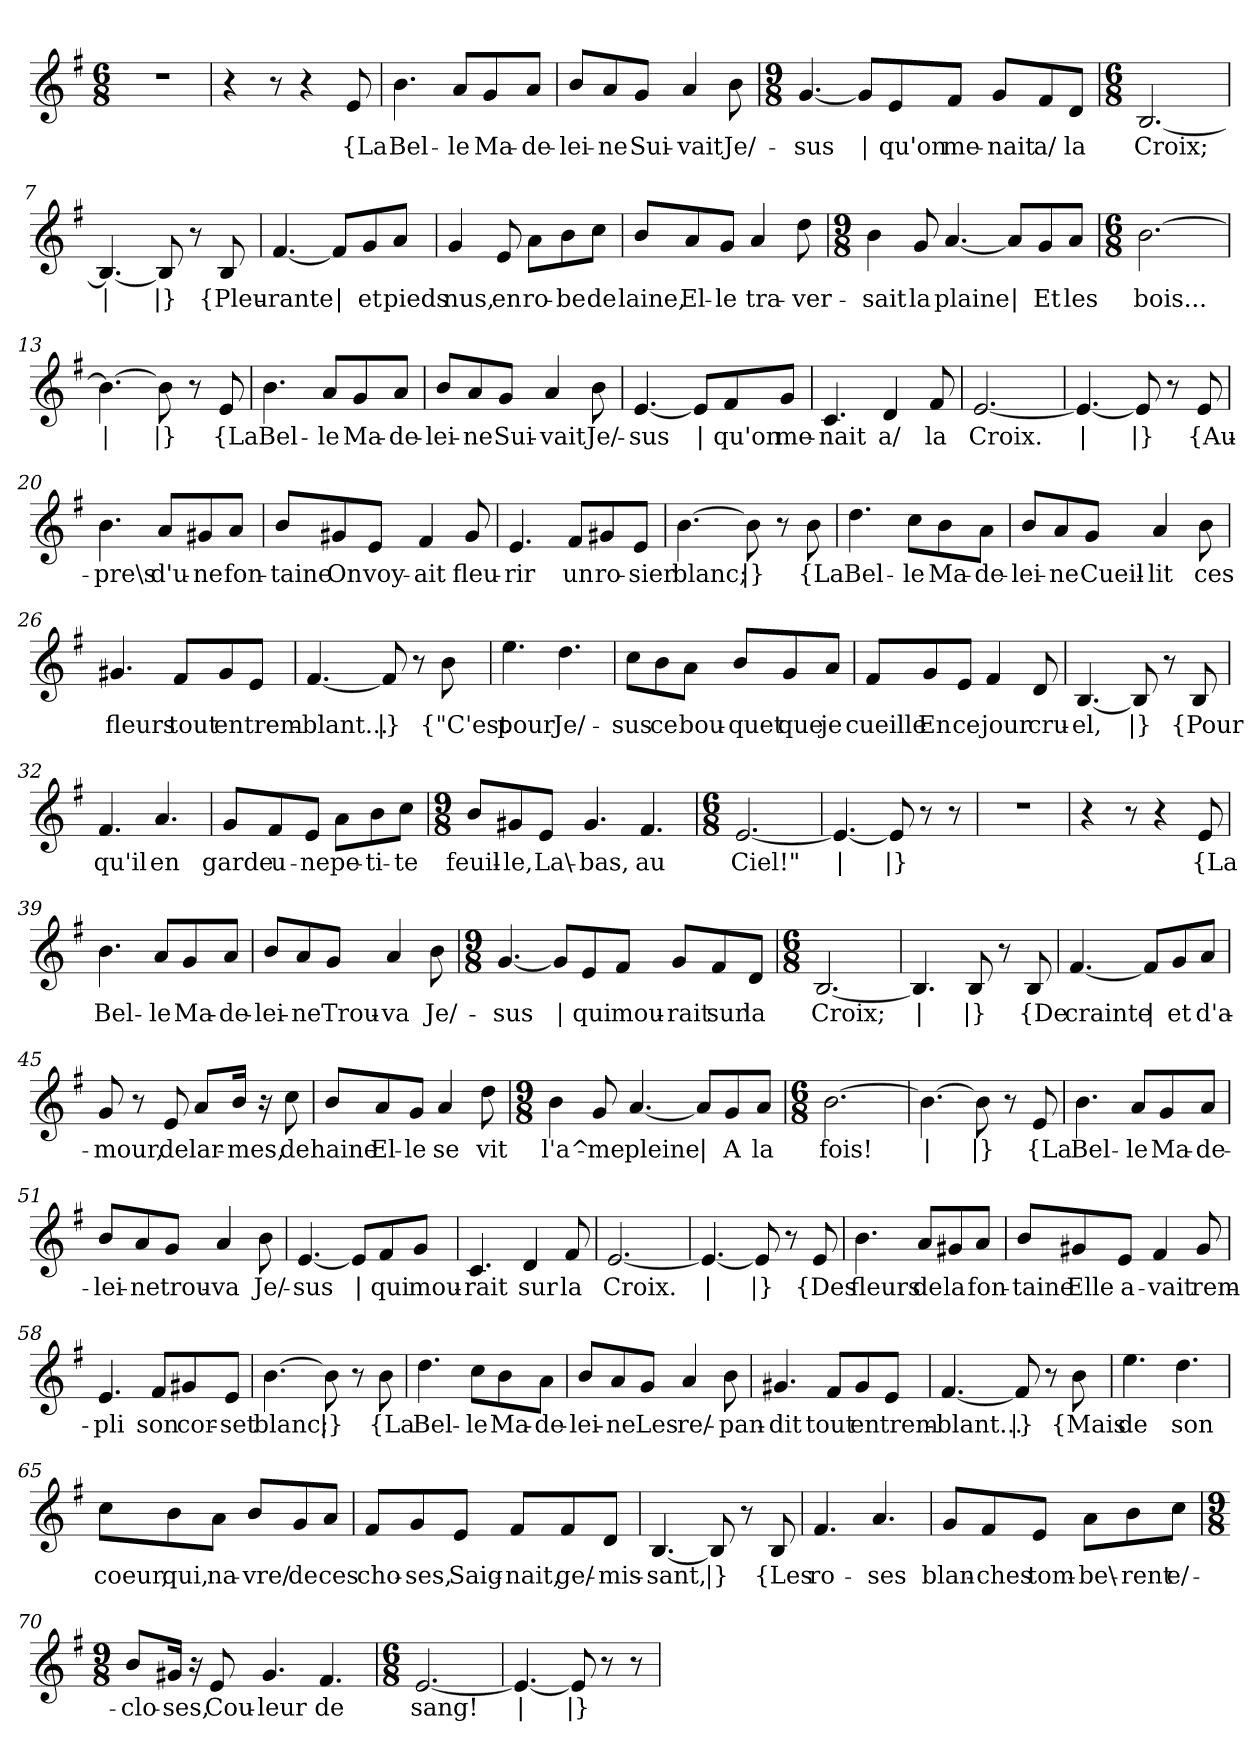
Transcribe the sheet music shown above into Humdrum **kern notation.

**kern	**text
*part1	*part1
*staff1	*staff1
*clefG2	*
*k[f#]	*
*M6/8	*
=1	=1
2.r	.
=2	=2
4r	.
8r	.
4r	.
!	!LO:LY:b
8e/	{La
=3	=3
!	!LO:LY:b
4.b\	Bel-
!	!LO:LY:b
8a/L	-le
!	!LO:LY:b
8g/	Ma-
!	!LO:LY:b
8a/J	-de-
=4	=4
!	!LO:LY:b
8b/L	-lei-
!	!LO:LY:b
8a/	-ne
!	!LO:LY:b
8g/J	Sui-
!	!LO:LY:b
4a/	-vait
!	!LO:LY:b
8b\	Je/-
=5	=5
*M9/8	*
!	!LO:LY:b
[4.g/	-sus
!	!LO:LY:b
8g/L]	|
!	!LO:LY:b
8e/	qu'on
!	!LO:LY:b
8f#/J	me-
!	!LO:LY:b
8g/L	-nait
!	!LO:LY:b
8f#/	a/
!	!LO:LY:b
8d/J	la
=6	=6
*M6/8	*
!	!LO:LY:b
[2.B/	Croix;
!!LO:LB:g=z
=7	=7
!	!LO:LY:b
4.B/_	|
!	!LO:LY:b
8B/]	|}
8r	.
!	!LO:LY:b
8B/	{Pleu-
=8	=8
!	!LO:LY:b
[4.f#/	-rante
!	!LO:LY:b
8f#/L]	|
!	!LO:LY:b
8g/	et
!	!LO:LY:b
8a/J	pieds
=9	=9
!	!LO:LY:b
4g/	nus,
!	!LO:LY:b
8e/	en
!	!LO:LY:b
8a\L	ro-
!	!LO:LY:b
8b\	-be
!	!LO:LY:b
8cc\J	de
=10	=10
!	!LO:LY:b
8b/L	laine,
!	!LO:LY:b
8a/	El-
!	!LO:LY:b
8g/J	-le
!	!LO:LY:b
4a/	tra-
!	!LO:LY:b
8dd\	-ver-
=11	=11
*M9/8	*
!	!LO:LY:b
4b\	-sait
!	!LO:LY:b
8g/	la
!	!LO:LY:b
[4.a/	plaine
!	!LO:LY:b
8a/L]	|
!	!LO:LY:b
8g/	Et
!	!LO:LY:b
8a/J	les
!!LO:LB:g=z
=12	=12
*M6/8	*
!	!LO:LY:b
[2.b\	bois...
=13	=13
!	!LO:LY:b
4.b\_	|
!	!LO:LY:b
8b\]	|}
8r	.
!	!LO:LY:b
8e/	{La
=14	=14
!	!LO:LY:b
4.b\	Bel-
!	!LO:LY:b
8a/L	-le
!	!LO:LY:b
8g/	Ma-
!	!LO:LY:b
8a/J	-de-
=15	=15
!	!LO:LY:b
8b/L	-lei-
!	!LO:LY:b
8a/	-ne
!	!LO:LY:b
8g/J	Sui-
!	!LO:LY:b
4a/	-vait
!	!LO:LY:b
8b\	Je/-
=16	=16
!	!LO:LY:b
[4.e/	-sus
!	!LO:LY:b
8e/L]	|
!	!LO:LY:b
8f#/	qu'on
!	!LO:LY:b
8g/J	me-
=17	=17
!	!LO:LY:b
4.c/	-nait
!	!LO:LY:b
4d/	a/
!	!LO:LY:b
8f#/	la
=18	=18
!	!LO:LY:b
[2.e/	Croix.
!!LO:LB:g=z
=19	=19
!	!LO:LY:b
4.e/_	|
!	!LO:LY:b
8e/]	|}
8r	.
!	!LO:LY:b
8e/	{Au-
=20	=20
!	!LO:LY:b
4.b\	-pre\s
!	!LO:LY:b
8a/L	d'u-
!	!LO:LY:b
8g#X/	-ne
!	!LO:LY:b
8a/J	fon-
=21	=21
!	!LO:LY:b
8b/L	-taine
!	!LO:LY:b
8g#X/	On
!	!LO:LY:b
8e/J	voy-
!	!LO:LY:b
4f#/	-ait
!	!LO:LY:b
8g#/	fleu-
=22	=22
!	!LO:LY:b
4.e/	-rir
!	!LO:LY:b
8f#/L	un
!	!LO:LY:b
8g#X/	ro-
!	!LO:LY:b
8e/J	-sier
=23	=23
!	!LO:LY:b
[4.b\	blanc;
!	!LO:LY:b
8b\]	|}
8r	.
!	!LO:LY:b
8b\	{La
!!LO:LB:g=z
=24	=24
!	!LO:LY:b
4.dd\	Bel-
!	!LO:LY:b
8cc\L	-le
!	!LO:LY:b
8b\	Ma-
!	!LO:LY:b
8a\J	-de-
=25	=25
!	!LO:LY:b
8b/L	-lei-
!	!LO:LY:b
8a/	-ne
!	!LO:LY:b
8g/J	Cueil-
!	!LO:LY:b
4a/	-lit
!	!LO:LY:b
8b\	ces
=26	=26
!	!LO:LY:b
4.g#X/	fleurs
!	!LO:LY:b
8f#/L	tout
!	!LO:LY:b
8g#/	en
!	!LO:LY:b
8e/J	trem-
=27	=27
!	!LO:LY:b
[4.f#/	-blant...
!	!LO:LY:b
8f#/]	|}
8r	.
!	!LO:LY:b
8b\	{"C'est
=28	=28
!	!LO:LY:b
4.ee\	pour
!	!LO:LY:b
4.dd\	Je/-
!!LO:LB:g=z
=29	=29
!	!LO:LY:b
8cc\L	-sus
!	!LO:LY:b
8b\	ce
!	!LO:LY:b
8a\J	bou-
!	!LO:LY:b
8b/L	-quet
!	!LO:LY:b
8g/	que
!	!LO:LY:b
8a/J	je
=30	=30
!	!LO:LY:b
8f#/L	cueille
!	!LO:LY:b
8g/	En
!	!LO:LY:b
8e/J	ce
!	!LO:LY:b
4f#/	jour
!	!LO:LY:b
8d/	cru-
=31	=31
!	!LO:LY:b
[4.B/	-el,
!	!LO:LY:b
8B/]	|}
8r	.
!	!LO:LY:b
8B/	{Pour
=32	=32
!	!LO:LY:b
4.f#/	qu'il
!	!LO:LY:b
4.a/	en
=33	=33
!	!LO:LY:b
8g/L	garde
!	!LO:LY:b
8f#/	u-
!	!LO:LY:b
8e/J	-ne
!	!LO:LY:b
8a\L	pe-
!	!LO:LY:b
8b\	-ti-
!	!LO:LY:b
8cc\J	-te
!!LO:LB:g=z
=34	=34
*M9/8	*
!	!LO:LY:b
8b/L	feuil-
!	!LO:LY:b
8g#X/	-le,
!	!LO:LY:b
8e/J	La\-
!	!LO:LY:b
4.g#/	-bas,
!	!LO:LY:b
4.f#/	au
=35	=35
*M6/8	*
!	!LO:LY:b
[2.e/	Ciel!"
=36	=36
!	!LO:LY:b
4.e/_	|
!	!LO:LY:b
8e/]	|}
8r	.
8r	.
=37	=37
2.r	.
=38	=38
4r	.
8r	.
4r	.
!	!LO:LY:b
8e/	{La
=39	=39
!	!LO:LY:b
4.b\	Bel-
!	!LO:LY:b
8a/L	-le
!	!LO:LY:b
8g/	Ma-
!	!LO:LY:b
8a/J	-de-
!!LO:LB:g=z
=40	=40
!	!LO:LY:b
8b/L	-lei-
!	!LO:LY:b
8a/	-ne
!	!LO:LY:b
8g/J	Trou-
!	!LO:LY:b
4a/	-va
!	!LO:LY:b
8b\	Je/-
=41	=41
*M9/8	*
!	!LO:LY:b
[4.g/	-sus
!	!LO:LY:b
8g/L]	|
!	!LO:LY:b
8e/	qui
!	!LO:LY:b
8f#/J	mou-
!	!LO:LY:b
8g/L	-rait
!	!LO:LY:b
8f#/	sur
!	!LO:LY:b
8d/J	la
=42	=42
*M6/8	*
!	!LO:LY:b
[2.B/	Croix;
=43	=43
!	!LO:LY:b
4.B/]	|
!	!LO:LY:b
8B/	|}
8r	.
!	!LO:LY:b
8B/	{De
=44	=44
!	!LO:LY:b
[4.f#/	crainte
!	!LO:LY:b
8f#/L]	|
!	!LO:LY:b
8g/	et
!	!LO:LY:b
8a/J	d'a-
!!LO:LB:g=z
=45	=45
!	!LO:LY:b
8g/	-mour,
8r	.
!	!LO:LY:b
8e/	de
!	!LO:LY:b
8a/L	lar-
!	!LO:LY:b
16b/Jk	-mes,
16r	.
!	!LO:LY:b
8cc\	de
=46	=46
!	!LO:LY:b
8b/L	haine
!	!LO:LY:b
8a/	El-
!	!LO:LY:b
8g/J	-le
!	!LO:LY:b
4a/	se
!	!LO:LY:b
8dd\	vit
=47	=47
*M9/8	*
!	!LO:LY:b
4b\	l'a^-
!	!LO:LY:b
8g/	-me
!	!LO:LY:b
[4.a/	pleine
!	!LO:LY:b
8a/L]	|
!	!LO:LY:b
8g/	A
!	!LO:LY:b
8a/J	la
=48	=48
*M6/8	*
!	!LO:LY:b
[2.b\	fois!
=49	=49
!	!LO:LY:b
4.b\_	|
!	!LO:LY:b
8b\]	|}
8r	.
!	!LO:LY:b
8e/	{La
=50	=50
!	!LO:LY:b
4.b\	Bel-
!	!LO:LY:b
8a/L	-le
!	!LO:LY:b
8g/	Ma-
!	!LO:LY:b
8a/J	-de-
!!LO:LB:g=z
=51	=51
!	!LO:LY:b
8b/L	-lei-
!	!LO:LY:b
8a/	-ne
!	!LO:LY:b
8g/J	trou-
!	!LO:LY:b
4a/	-va
!	!LO:LY:b
8b\	Je/-
=52	=52
!	!LO:LY:b
[4.e/	-sus
!	!LO:LY:b
8e/L]	|
!	!LO:LY:b
8f#/	qui
!	!LO:LY:b
8g/J	mou-
=53	=53
!	!LO:LY:b
4.c/	-rait
!	!LO:LY:b
4d/	sur
!	!LO:LY:b
8f#/	la
=54	=54
!	!LO:LY:b
[2.e/	Croix.
=55	=55
!	!LO:LY:b
4.e/_	|
!	!LO:LY:b
8e/]	|}
8r	.
!	!LO:LY:b
8e/	{Des
=56	=56
!	!LO:LY:b
4.b\	fleurs
!	!LO:LY:b
8a/L	de
!	!LO:LY:b
8g#X/	la
!	!LO:LY:b
8a/J	fon-
!!LO:PB:g=z
=57	=57
!	!LO:LY:b
8b/L	-taine
!	!LO:LY:b
8g#X/	Elle
!	!LO:LY:b
8e/J	a-
!	!LO:LY:b
4f#/	-vait
!	!LO:LY:b
8g#/	rem-
=58	=58
!	!LO:LY:b
4.e/	-pli
!	!LO:LY:b
8f#/L	son
!	!LO:LY:b
8g#X/	cor-
!	!LO:LY:b
8e/J	-set
=59	=59
!	!LO:LY:b
[4.b\	blanc;
!	!LO:LY:b
8b\]	|}
8r	.
!	!LO:LY:b
8b\	{La
=60	=60
!	!LO:LY:b
4.dd\	Bel-
!	!LO:LY:b
8cc\L	-le
!	!LO:LY:b
8b\	Ma-
!	!LO:LY:b
8a\J	-de-
=61	=61
!	!LO:LY:b
8b/L	-lei-
!	!LO:LY:b
8a/	-ne
!	!LO:LY:b
8g/J	Les
!	!LO:LY:b
4a/	re/-
!	!LO:LY:b
8b\	-pan-
!!LO:LB:g=z
=62	=62
!	!LO:LY:b
4.g#X/	-dit
!	!LO:LY:b
8f#/L	tout
!	!LO:LY:b
8g#/	en
!	!LO:LY:b
8e/J	trem-
=63	=63
!	!LO:LY:b
[4.f#/	-blant...
!	!LO:LY:b
8f#/]	|}
8r	.
!	!LO:LY:b
8b\	{Mais
=64	=64
!	!LO:LY:b
4.ee\	de
!	!LO:LY:b
4.dd\	son
=65	=65
!	!LO:LY:b
8cc\L	coeur,
!	!LO:LY:b
8b\	qui,
!	!LO:LY:b
8a\J	na-
!	!LO:LY:b
8b/L	-vre/
!	!LO:LY:b
8g/	de
!	!LO:LY:b
8a/J	ces
=66	=66
!	!LO:LY:b
8f#/L	cho-
!	!LO:LY:b
8g/	-ses,
!	!LO:LY:b
8e/J	Saig-
!	!LO:LY:b
8f#/L	-nait,
!	!LO:LY:b
8f#/	ge/-
!	!LO:LY:b
8d/J	-mis-
!!LO:LB:g=z
=67	=67
!	!LO:LY:b
[4.B/	-sant,
!	!LO:LY:b
8B/]	|}
8r	.
!	!LO:LY:b
8B/	{Les
=68	=68
!	!LO:LY:b
4.f#/	ro-
!	!LO:LY:b
4.a/	-ses
=69	=69
!	!LO:LY:b
8g/L	blan-
!	!LO:LY:b
8f#/	-ches
!	!LO:LY:b
8e/J	tom-
!	!LO:LY:b
8a\L	-be\-
!	!LO:LY:b
8b\	-rent
!	!LO:LY:b
8cc\J	e/-
=70	=70
*M9/8	*
!	!LO:LY:b
8b/L	-clo-
!	!LO:LY:b
16g#X/Jk	-ses,
16r	.
!	!LO:LY:b
8e/	Cou-
!	!LO:LY:b
4.g#/	-leur
!	!LO:LY:b
4.f#/	de
=71	=71
*M6/8	*
!	!LO:LY:b
[2.e/	sang!
=72	=72
!	!LO:LY:b
4.e/_	|
!	!LO:LY:b
8e/]	|}
8r	.
8r	.
=	=
*-	*-
